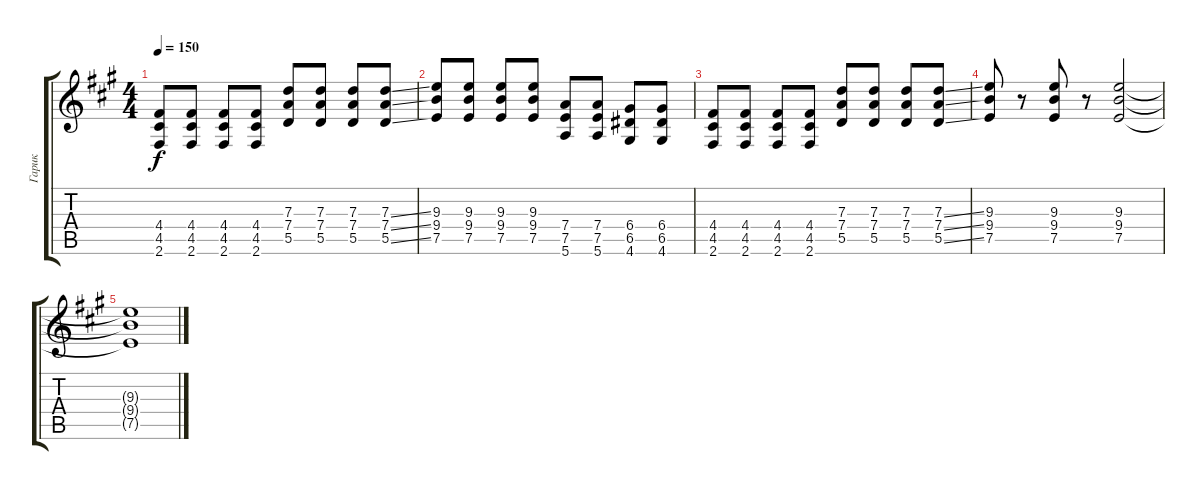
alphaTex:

\track ("Гарик" "Гарик") {instrument electricguitarclean}
\staff {score tabs}
\tuning (E4 B3 G3 D3 A2 E2) {hide}
\ts (4 4)
\tempo 150
\clef g2
\ks f#minor
(4.4 4.5 2.6).8{dy f} (4.4 4.5 2.6).8 (4.4 4.5 2.6).8 (4.4 4.5 2.6).8 (7.3 7.4 5.5).8 (7.3 7.4 5.5).8 (7.3 7.4 5.5).8 (7.3{ss} 7.4{ss} 5.5{ss}).8 |
(9.3 9.4 7.5).8 (9.3 9.4 7.5).8 (9.3 9.4 7.5).8 (9.3 9.4 7.5).8 (7.4 7.5 5.6).8 (7.4 7.5 5.6).8 (6.4 6.5 4.6).8 (6.4 6.5 4.6).8 |
(4.4 4.5 2.6).8 (4.4 4.5 2.6).8 (4.4 4.5 2.6).8 (4.4 4.5 2.6).8 (7.3 7.4 5.5).8 (7.3 7.4 5.5).8 (7.3 7.4 5.5).8 (7.3{ss} 7.4{ss} 5.5{ss}).8 |
(9.3 9.4 7.5).8 r.8 (9.3 9.4 7.5).8 r.8 (9.3 9.4 7.5).2 |
(9.3{t} 9.4{t} 7.5{t}).1
